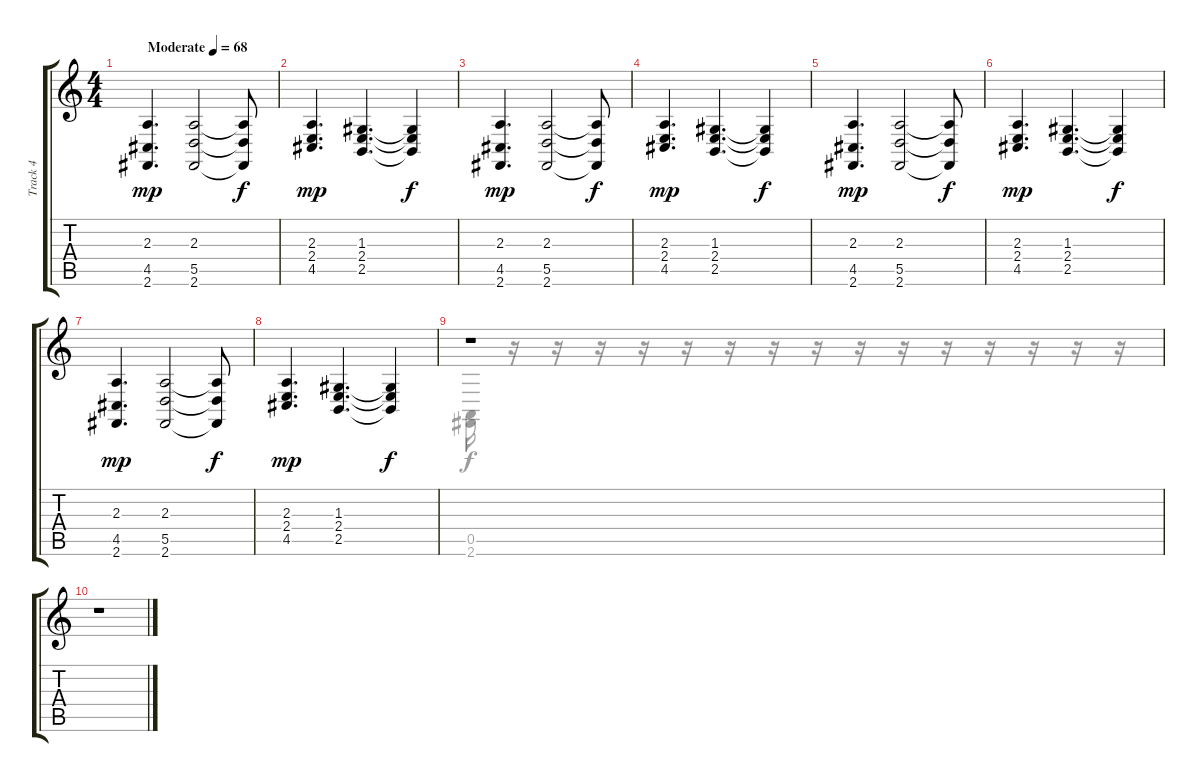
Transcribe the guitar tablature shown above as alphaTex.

\track ("Track 4" "Track 4") {instrument stringensemble2}
\staff {score tabs}
\tuning (E4 B3 G3 D3 A2 E2) {hide}
\voice
\ts (4 4)
\tempo (68 "Moderate")
\clef g2
\ks c
(2.3 4.5 2.6).4{d dy mp instrument stringensemble2} (2.3 5.5 2.6).2 (2.3{t} 5.5{t} 2.6{t}).8{dy f} |
(2.3 2.4 4.5).4{d dy mp} (1.3 2.4 2.5).4{d} (1.3{t} 2.4{t} 2.5{t}).4{dy f} |
(2.3 4.5 2.6).4{d dy mp} (2.3 5.5 2.6).2 (2.3{t} 5.5{t} 2.6{t}).8{dy f} |
(2.3 2.4 4.5).4{d dy mp} (1.3 2.4 2.5).4{d} (1.3{t} 2.4{t} 2.5{t}).4{dy f} |
(2.3 4.5 2.6).4{d dy mp} (2.3 5.5 2.6).2 (2.3{t} 5.5{t} 2.6{t}).8{dy f} |
(2.3 2.4 4.5).4{d dy mp} (1.3 2.4 2.5).4{d} (1.3{t} 2.4{t} 2.5{t}).4{dy f} |
(2.3 4.5 2.6).4{d dy mp} (2.3 5.5 2.6).2 (2.3{t} 5.5{t} 2.6{t}).8{dy f} |
(2.3 2.4 4.5).4{d dy mp} (1.3 2.4 2.5).4{d} (1.3{t} 2.4{t} 2.5{t}).4{dy f} |
r.1 |
r.1
\voice
\clef g2
\ottava regular
\simile none
\ks c
|
|
|
|
|
|
|
|
(0.5 2.6).16 r.16 r.16 r.16 r.16 r.16 r.16 r.16 r.16 r.16 r.16 r.16 r.16 r.16 r.16 r.16 |
